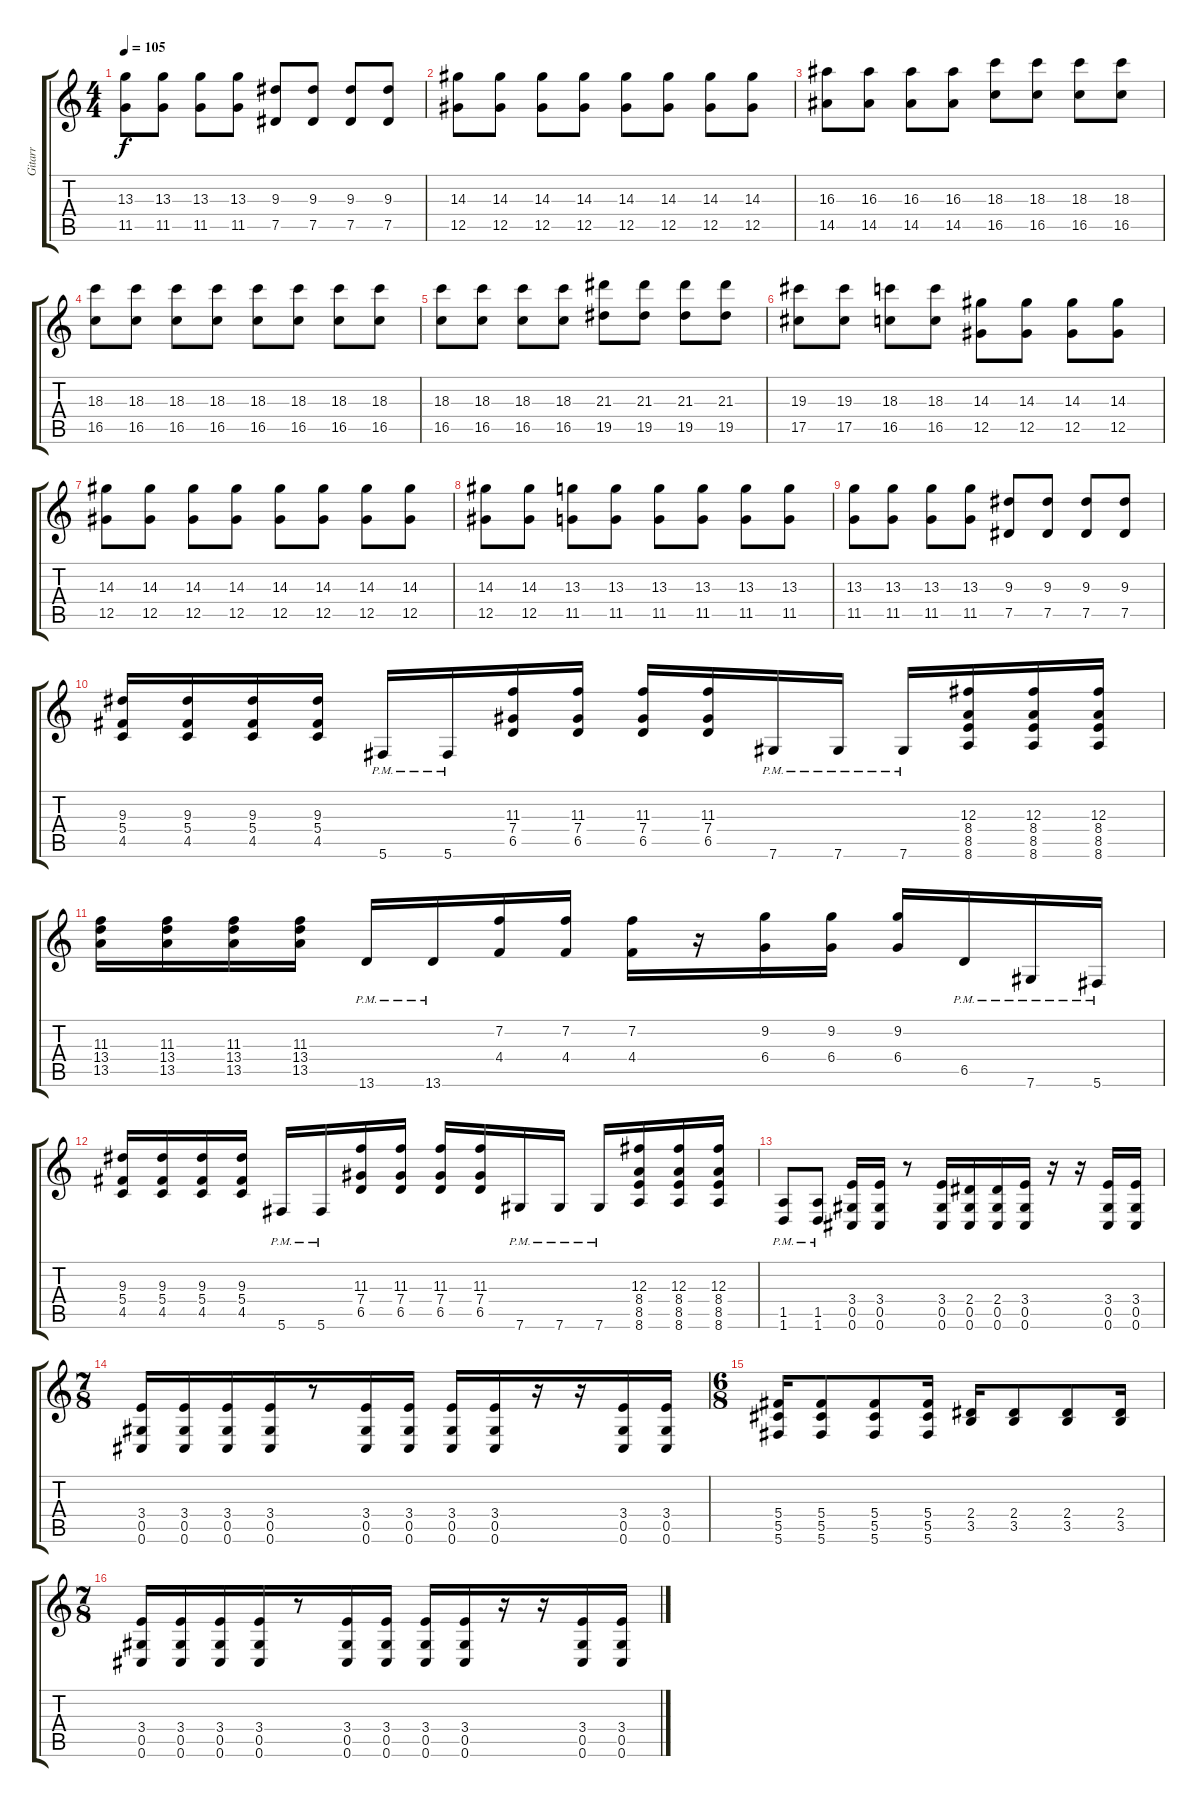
\track ("Gitarr" "Gitarr") {instrument overdrivenguitar}
\staff {score tabs}
\tuning (Eb4 Bb3 Gb3 Db3 Ab2 Db2) {hide}
\ts (4 4)
\tempo 105
\clef g2
\ks c
(13.3 11.5).8{dy f} (13.3 11.5).8 (13.3 11.5).8 (13.3 11.5).8 (9.3 7.5).8 (9.3 7.5).8 (9.3 7.5).8 (9.3 7.5).8 |
(14.3 12.5).8{instrument overdrivenguitar} (14.3 12.5).8 (14.3 12.5).8 (14.3 12.5).8 (14.3 12.5).8 (14.3 12.5).8 (14.3 12.5).8 (14.3 12.5).8 |
(16.3 14.5).8 (16.3 14.5).8 (16.3 14.5).8 (16.3 14.5).8 (18.3 16.5).8 (18.3 16.5).8 (18.3 16.5).8 (18.3 16.5).8 |
(18.3 16.5).8 (18.3 16.5).8 (18.3 16.5).8 (18.3 16.5).8 (18.3 16.5).8 (18.3 16.5).8 (18.3 16.5).8 (18.3 16.5).8 |
(18.3 16.5).8 (18.3 16.5).8 (18.3 16.5).8 (18.3 16.5).8 (21.3 19.5).8 (21.3 19.5).8 (21.3 19.5).8 (21.3 19.5).8 |
(19.3 17.5).8 (19.3 17.5).8 (18.3 16.5).8 (18.3 16.5).8 (14.3 12.5).8 (14.3 12.5).8 (14.3 12.5).8 (14.3 12.5).8 |
(14.3 12.5).8 (14.3 12.5).8 (14.3 12.5).8 (14.3 12.5).8 (14.3 12.5).8 (14.3 12.5).8 (14.3 12.5).8 (14.3 12.5).8 |
(14.3 12.5).8 (14.3 12.5).8 (13.3 11.5).8 (13.3 11.5).8 (13.3 11.5).8 (13.3 11.5).8 (13.3 11.5).8 (13.3 11.5).8 |
(13.3 11.5).8 (13.3 11.5).8 (13.3 11.5).8 (13.3 11.5).8 (9.3 7.5).8 (9.3 7.5).8 (9.3 7.5).8 (9.3 7.5).8 |
(9.3 5.4 4.5).16 (9.3 5.4 4.5).16 (9.3 5.4 4.5).16 (9.3 5.4 4.5).16 5.6{pm}.16 5.6{pm}.16 (11.3 7.4 6.5).16 (11.3 7.4 6.5).16 (11.3 7.4 6.5).16 (11.3 7.4 6.5).16 7.6{pm}.16 7.6{pm}.16 7.6{pm}.16 (12.3 8.4 8.5 8.6).16 (12.3 8.4 8.5 8.6).16 (12.3 8.4 8.5 8.6).16 |
(11.3 13.4 13.5).16 (11.3 13.4 13.5).16 (11.3 13.4 13.5).16 (11.3 13.4 13.5).16 13.6{pm}.16 13.6{pm}.16 (7.2 4.4).16 (7.2 4.4).16 (7.2 4.4).16 r.16 (9.2 6.4).16 (9.2 6.4).16 (9.2 6.4).16 6.5{pm}.16 7.6{pm}.16 5.6{pm}.16 |
(9.3 5.4 4.5).16 (9.3 5.4 4.5).16 (9.3 5.4 4.5).16 (9.3 5.4 4.5).16 5.6{pm}.16 5.6{pm}.16 (11.3 7.4 6.5).16 (11.3 7.4 6.5).16 (11.3 7.4 6.5).16 (11.3 7.4 6.5).16 7.6{pm}.16 7.6{pm}.16 7.6{pm}.16 (12.3 8.4 8.5 8.6).16 (12.3 8.4 8.5 8.6).16 (12.3 8.4 8.5 8.6).16 |
(1.5{pm} 1.6{pm}).8 (1.5{pm} 1.6{pm}).8 (3.4 0.5 0.6).16 (3.4 0.5 0.6).16 r.8 (3.4 0.5 0.6).16 (2.4 0.5 0.6).16 (2.4 0.5 0.6).16 (3.4 0.5 0.6).16 r.16 r.16 (3.4 0.5 0.6).16 (3.4 0.5 0.6).16 |
\ts (7 8)
(3.4 0.5 0.6).16 (3.4 0.5 0.6).16 (3.4 0.5 0.6).16 (3.4 0.5 0.6).16 r.8 (3.4 0.5 0.6).16 (3.4 0.5 0.6).16 (3.4 0.5 0.6).16 (3.4 0.5 0.6).16 r.16 r.16 (3.4 0.5 0.6).16 (3.4 0.5 0.6).16 |
\ts (6 8)
(5.4 5.5 5.6).16 (5.4 5.5 5.6).8 (5.4 5.5 5.6).8 (5.4 5.5 5.6).16 (2.4 3.5).16 (2.4 3.5).8 (2.4 3.5).8 (2.4 3.5).16 |
\ts (7 8)
(3.4 0.5 0.6).16 (3.4 0.5 0.6).16 (3.4 0.5 0.6).16 (3.4 0.5 0.6).16 r.8 (3.4 0.5 0.6).16 (3.4 0.5 0.6).16 (3.4 0.5 0.6).16 (3.4 0.5 0.6).16 r.16 r.16 (3.4 0.5 0.6).16 (3.4 0.5 0.6).16
